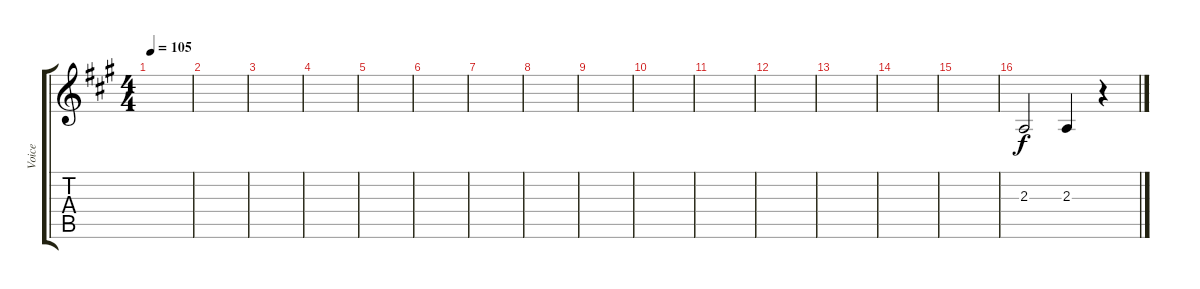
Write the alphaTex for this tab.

\track ("Voice" "Voice") {instrument tangoaccordion}
\staff {score tabs}
\tuning (E4 B3 G3 D3 A2 E2) {hide}
\ts (4 4)
\tempo 105
\clef g2
\ks a
|
|
|
|
|
|
|
|
|
|
|
|
|
|
|
2.3.2 2.3.4 r.4
